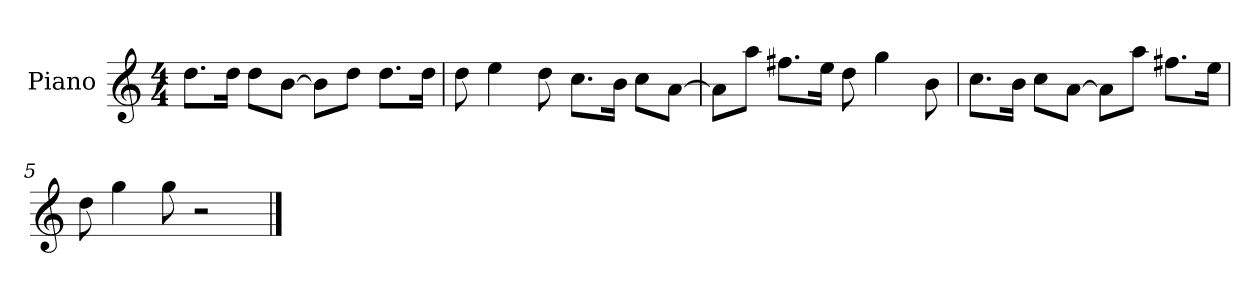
**kern
*part1
*staff1
*I"Piano
*I'P-no
*clefG2
*k[]
*M4/4
*MM90
=1
8.dd\L
16dd\Jk
8dd\L
[8b\J
8b\L]
8dd\J
8.dd\L
16dd\Jk
=2
8dd\
4ee\
8dd\
8.cc\L
16b\Jk
8cc\L
[8a\J
=3
8a\L]
8aa\J
8.ff#X\L
16ee\Jk
8dd\
4gg\
8b\
=4
8.cc\L
16b\Jk
8cc\L
[8a\J
8a\L]
8aa\J
8.ff#X\L
16ee\Jk
=5
8dd\
4gg\
8gg\
2r
==
*-
